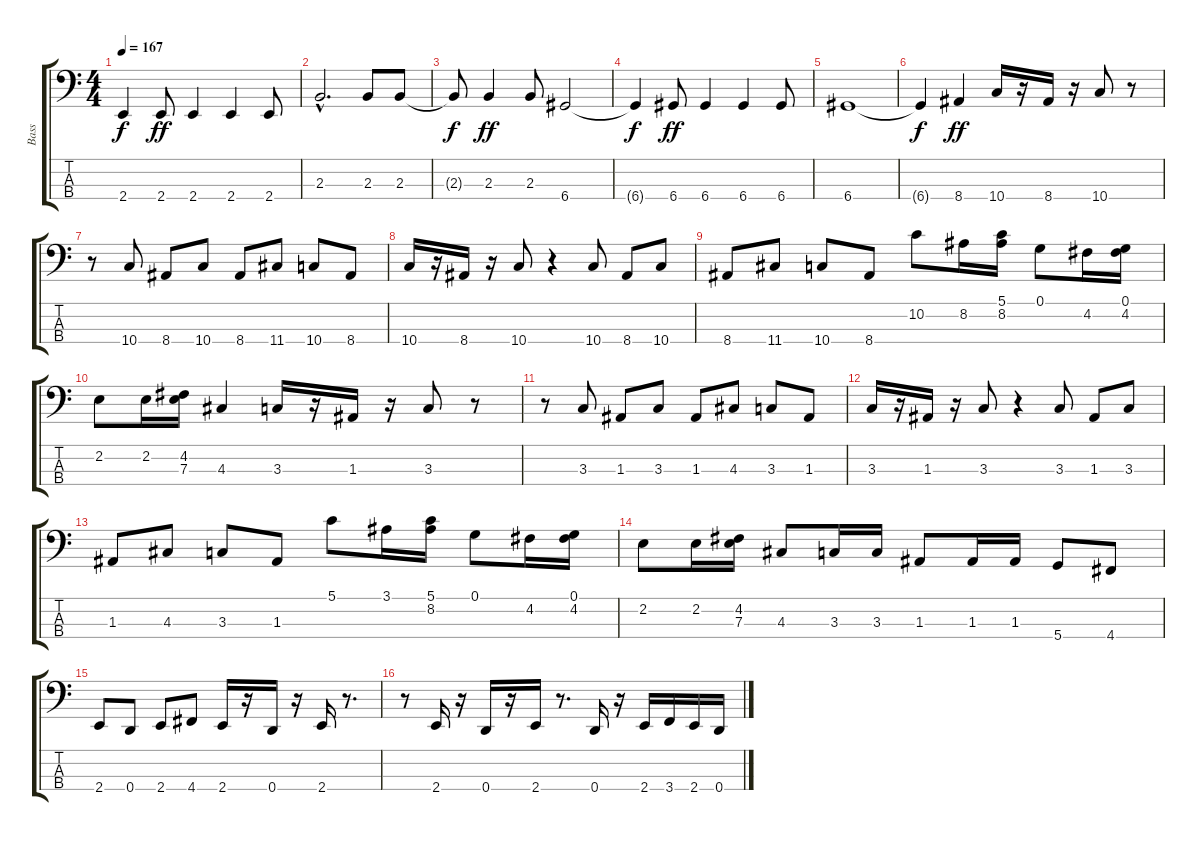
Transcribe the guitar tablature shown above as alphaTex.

\track ("Bass" "Bass") {instrument electricbassfinger}
\staff {score tabs}
\tuning (G2 D2 A1 D1) {hide}
\ts (4 4)
\tempo 167
\clef f4
\ks c
2.4{t}.4{dy f} 2.4.8{dy ff} 2.4.4 2.4.4 2.4.8 |
2.3{hac}.2{d} 2.3.8 2.3.8 |
2.3{t}.8{dy f} 2.3.4{dy ff} 2.3.8 6.4.2 |
6.4{t}.4{dy f} 6.4.8{dy ff} 6.4.4 6.4.4 6.4.8 |
6.4.1 |
6.4{t}.4{dy f} 8.4.4{dy ff} 10.4.16 r.16 8.4.16 r.16 10.4.8 r.8 |
r.8 10.4.8 8.4.8 10.4.8 8.4.8 11.4.8 10.4.8 8.4.8 |
10.4.16 r.16 8.4.16 r.16 10.4.8 r.4 10.4.8 8.4.8 10.4.8 |
8.4.8 11.4.8 10.4.8 8.4.8 10.2.8 8.2.16 (5.1 8.2).16 0.1.8 4.2.16 (0.1 4.2).16 |
2.2.8 2.2.16 (4.2 7.3).16 4.3.4 3.3.16 r.16 1.3.16 r.16 3.3.8 r.8 |
r.8 3.3.8 1.3.8 3.3.8 1.3.8 4.3.8 3.3.8 1.3.8 |
3.3.16 r.16 1.3.16 r.16 3.3.8 r.4 3.3.8 1.3.8 3.3.8 |
1.3.8 4.3.8 3.3.8 1.3.8 5.1.8 3.1.16 (5.1 8.2).16 0.1.8 4.2.16 (0.1 4.2).16 |
2.2.8 2.2.16 (4.2 7.3).16 4.3.8 3.3.16 3.3.16 1.3.8 1.3.16 1.3.16 5.4.8 4.4.8 |
2.4.8 0.4.8 2.4.8 4.4.8 2.4.16 r.16 0.4.16 r.16 2.4.16 r.8{d} |
r.8 2.4.16 r.16 0.4.16 r.16 2.4.16 r.8{d} 0.4.16 r.16 2.4.16 3.4.16 2.4.16 0.4.16
